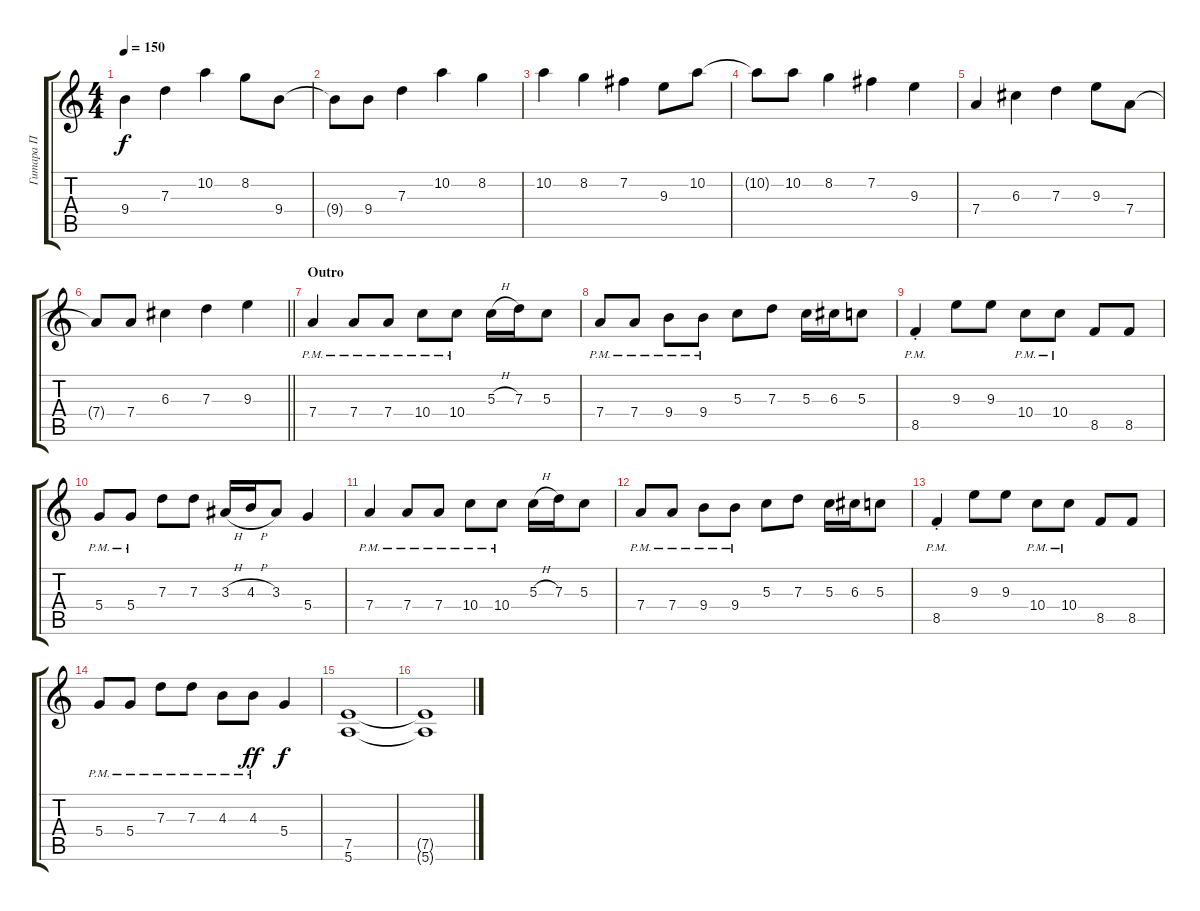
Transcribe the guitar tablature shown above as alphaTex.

\track ("Гитара П" "Гитара П") {instrument distortionguitar}
\staff {score tabs}
\tuning (E4 B3 G3 D3 A2 E2) {hide}
\ts (4 4)
\tempo 150
\clef g2
\ks c
9.4.4{dy f} 7.3.4 10.2.4 8.2.8 9.4.8 |
9.4{t}.8 9.4.8 7.3.4 10.2.4 8.2.4 |
10.2.4 8.2.4 7.2.4 9.3.8 10.2.8 |
10.2{t}.8 10.2.8 8.2.4 7.2.4 9.3.4 |
7.4.4 6.3.4 7.3.4 9.3.8 7.4.8 |
\barLineRight lightlight
7.4{t}.8 7.4.8 6.3.4 7.3.4 9.3.4 |
\section ("" "Outro")
7.4{pm}.4 7.4{pm}.8 7.4{pm}.8 10.4{pm}.8 10.4{pm}.8 5.3{h}.16 7.3.16 5.3.8 |
7.4{pm}.8 7.4{pm}.8 9.4{pm}.8 9.4{pm}.8 5.3.8 7.3.8 5.3.16 6.3.16 5.3.8 |
8.5{pm st}.4 9.3.8 9.3.8 10.4{pm}.8 10.4{pm}.8 8.5.8 8.5.8 |
5.4{pm}.8 5.4{pm}.8 7.3.8 7.3.8 3.3{h}.16 4.3{h}.16 3.3.8 5.4.4 |
7.4{pm}.4 7.4{pm}.8 7.4{pm}.8 10.4{pm}.8 10.4{pm}.8 5.3{h}.16 7.3.16 5.3.8 |
7.4{pm}.8 7.4{pm}.8 9.4{pm}.8 9.4{pm}.8 5.3.8 7.3.8 5.3.16 6.3.16 5.3.8 |
8.5{pm st}.4 9.3.8 9.3.8 10.4{pm}.8 10.4{pm}.8 8.5.8 8.5.8 |
5.4{pm}.8 5.4{pm}.8 7.3{pm}.8 7.3{pm}.8 4.3{pm}.8 4.3{pm}.8{dy ff} 5.4.4{dy f} |
(7.5 5.6).1 |
(7.5{t} 5.6{t}).1
